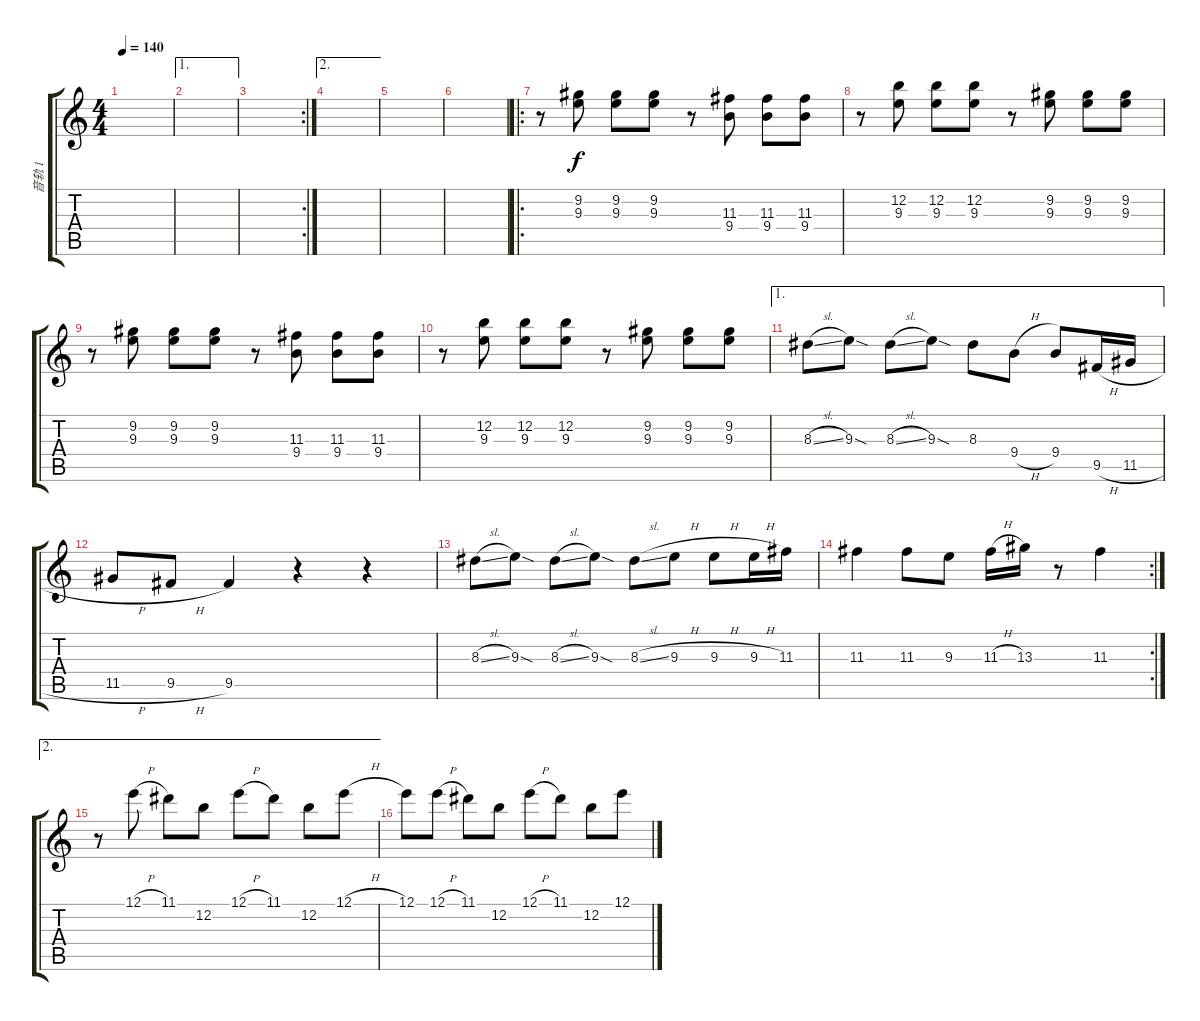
\track ("音轨 1" "音轨 1") {instrument distortionguitar}
\staff {score tabs}
\tuning (E4 B3 G3 D3 A2 E2) {hide}
\ts (4 4)
\tempo 140
\clef g2
\ks c
|
\ae 1
|
\rc 2
|
\ae 2
|
|
|
\ro
r.8 (9.2 9.3).8 (9.2 9.3).8 (9.2 9.3).8 r.8 (11.3 9.4).8 (11.3 9.4).8 (11.3 9.4).8 |
r.8 (12.2 9.3).8 (12.2 9.3).8 (12.2 9.3).8 r.8 (9.2 9.3).8 (9.2 9.3).8 (9.2 9.3).8 |
r.8 (9.2 9.3).8 (9.2 9.3).8 (9.2 9.3).8 r.8 (11.3 9.4).8 (11.3 9.4).8 (11.3 9.4).8 |
r.8 (12.2 9.3).8 (12.2 9.3).8 (12.2 9.3).8 r.8 (9.2 9.3).8 (9.2 9.3).8 (9.2 9.3).8 |
\ae 1
8.3{sl}.8 9.3{sod}.8 8.3{sl}.8 9.3{sod}.8 8.3.8 9.4{h}.8 9.4.8 9.5{h}.16 11.5{h}.16 |
11.5{h}.8 9.5{h}.8 9.5.4 r.4 r.4 |
8.3{sl}.8 9.3{sod}.8 8.3{sl}.8 9.3{sod}.8 8.3{sl}.8 9.3{h}.8 9.3{h}.8 9.3{h}.16 11.3.16 |
\rc 2
11.3.4 11.3.8 9.3.8 11.3{h}.16 13.3.16 r.8 11.3.4 |
\ae 2
r.8 12.1{h}.8 11.1.8 12.2.8 12.1{h}.8 11.1.8 12.2.8 12.1{h}.8 |
12.1.8 12.1{h}.8 11.1.8 12.2.8 12.1{h}.8 11.1.8 12.2.8 12.1{h}.8
